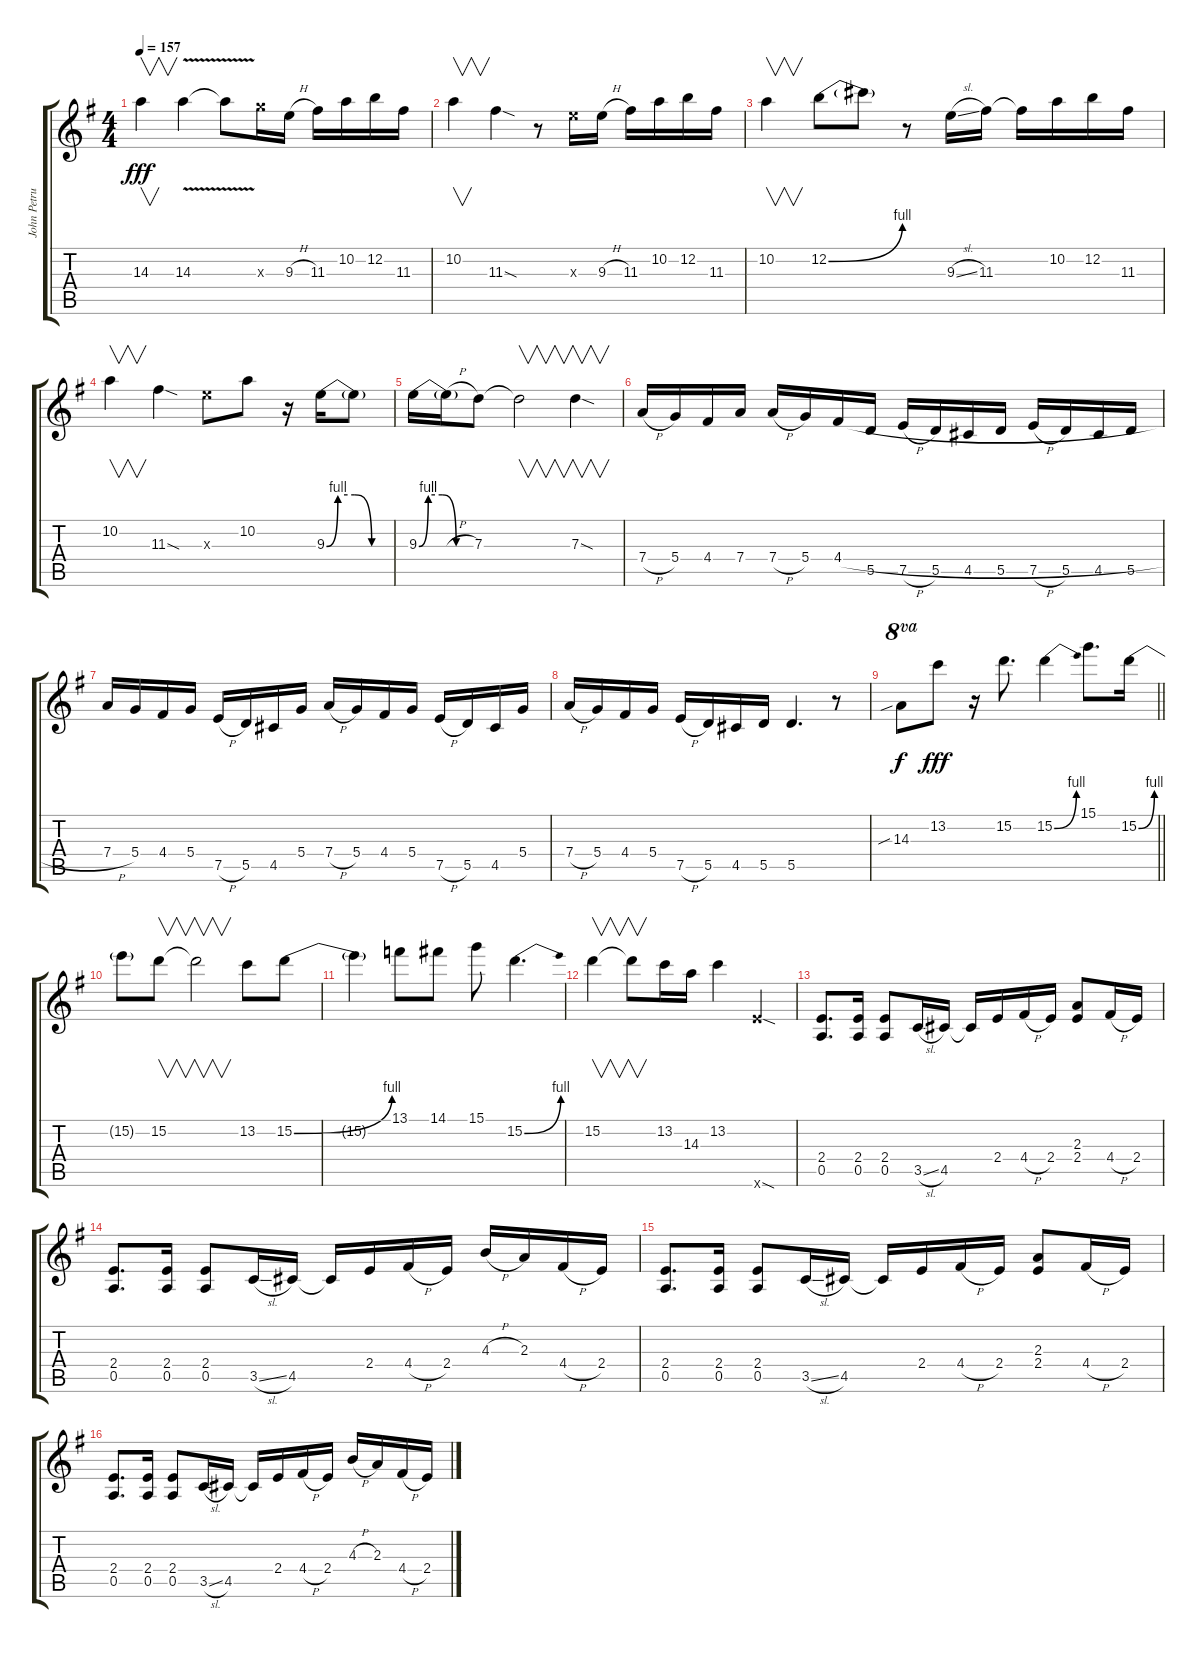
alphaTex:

\track ("John Petrucci" "John Petru") {instrument overdrivenguitar}
\staff {score tabs}
\tuning (E4 B3 G3 D3 A2 E2) {hide}
\ts (4 4)
\tempo 157
\clef g2
\ks g
14.3.4{v dy fff} 14.3{v}.4 14.3{v t}.8 12.3{x}.16 9.3{h}.16 11.3.16 10.2.16 12.2.16 11.3.16 |
10.2.4{v} 11.3{sod}.4 r.8 9.3{x}.16 9.3{h}.16 11.3.16 10.2.16 12.2.16 11.3.16 |
10.2.4{v} 12.2{be (bend 0 0 60 4)}.8 12.2{t}.8 r.8 9.3{sl}.16 11.3.16 11.3{t}.16 10.2.16 12.2.16 11.3.16 |
10.2.4{v} 11.3{sod}.4 9.3{x}.8 10.2.8 r.16 9.3{be (custom 0 0 10 4 25 4 40 0 60 0)}.16 9.3{t}.8 |
9.3{be (custom 0 0 10 4 25 4 40 0 60 0)}.16 9.3{h t}.16 7.3.8 7.3{t}.2{v} 7.3{sod}.4{v} |
7.4{h}.16 5.4.16 4.4.16 7.4.16 7.4{h}.16 5.4.16 4.4{h}.16 5.5.16 7.5{h}.16 5.5.16 4.5.16 5.5.16 7.5{h}.16 5.5.16 4.5.16 5.5.16 |
7.4{h}.16 5.4.16 4.4.16 5.4.16 7.5{h}.16 5.5.16 4.5.16 5.4.16 7.4{h}.16 5.4.16 4.4.16 5.4.16 7.5{h}.16 5.5.16 4.5.16 5.4.16 |
7.4{h}.16 5.4.16 4.4.16 5.4.16 7.5{h}.16 5.5.16 4.5.16 5.5.16 5.5.4{d} r.8 |
\barLineRight lightlight
14.3{sib}.8{ot 8va dy f} 13.2.8{dy fff} r.16 15.2.8{d} 15.2{be (bend 0 0 60 4)}.4 15.1.8{d} 15.2{be (bend 0 0 60 4)}.16 |
15.2{t}.8 15.2.8{v} 15.2{t}.2{v} 13.2.8 15.2{be (bend 0 0 60 4)}.8 |
15.2{t}.4 13.1.8 14.1.8 15.1.8 15.2{be (bend 0 0 60 4)}.4{d} |
15.2.4{v} 15.2{t}.8{v} 13.2.16 14.3.16 13.2.4 12.6{sod x}.4 |
(2.4 0.5).8{d} (2.4 0.5).16 (2.4 0.5).8 3.5{sl}.16 4.5.16 4.5{t}.16 2.4.16 4.4{h}.16 2.4.16 (2.3 2.4).8 4.4{h}.16 2.4.16 |
(2.4 0.5).8{d} (2.4 0.5).16 (2.4 0.5).8 3.5{sl}.16 4.5.16 4.5{t}.16 2.4.16 4.4{h}.16 2.4.16 4.3{h}.16 2.3.16 4.4{h}.16 2.4.16 |
(2.4 0.5).8{d} (2.4 0.5).16 (2.4 0.5).8 3.5{sl}.16 4.5.16 4.5{t}.16 2.4.16 4.4{h}.16 2.4.16 (2.3 2.4).8 4.4{h}.16 2.4.16 |
(2.4 0.5).8{d} (2.4 0.5).16 (2.4 0.5).8 3.5{sl}.16 4.5.16 4.5{t}.16 2.4.16 4.4{h}.16 2.4.16 4.3{h}.16 2.3.16 4.4{h}.16 2.4.16
